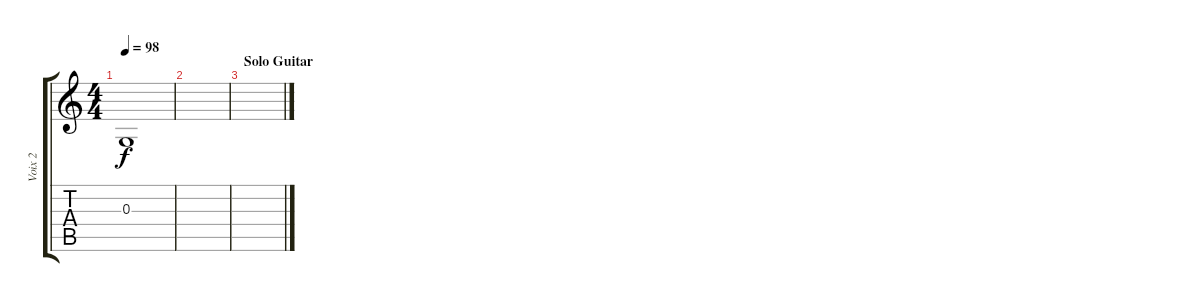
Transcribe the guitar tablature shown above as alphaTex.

\track ("Voix 2" "Voix 2") {instrument voiceoohs}
\staff {score tabs}
\tuning (E4 B3 G3 D3 A2 E2) {hide}
\ts (4 4)
\tempo 98
\clef g2
\ks c
0.3.1{dy f} |
|
\section ("" "Solo Guitar")
